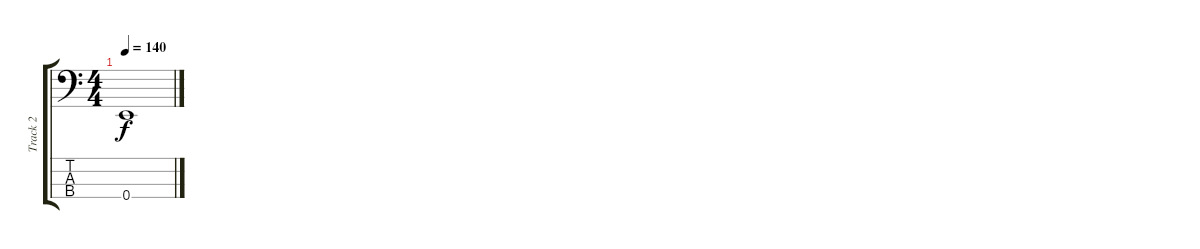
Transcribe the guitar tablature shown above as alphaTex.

\track ("Track 2" "Track 2") {instrument electricbasspick}
\staff {score tabs}
\tuning (G2 D2 A1 E1) {hide}
\ts (4 4)
\tempo 140
\clef f4
\ks c
0.4{t}.1{dy f}
